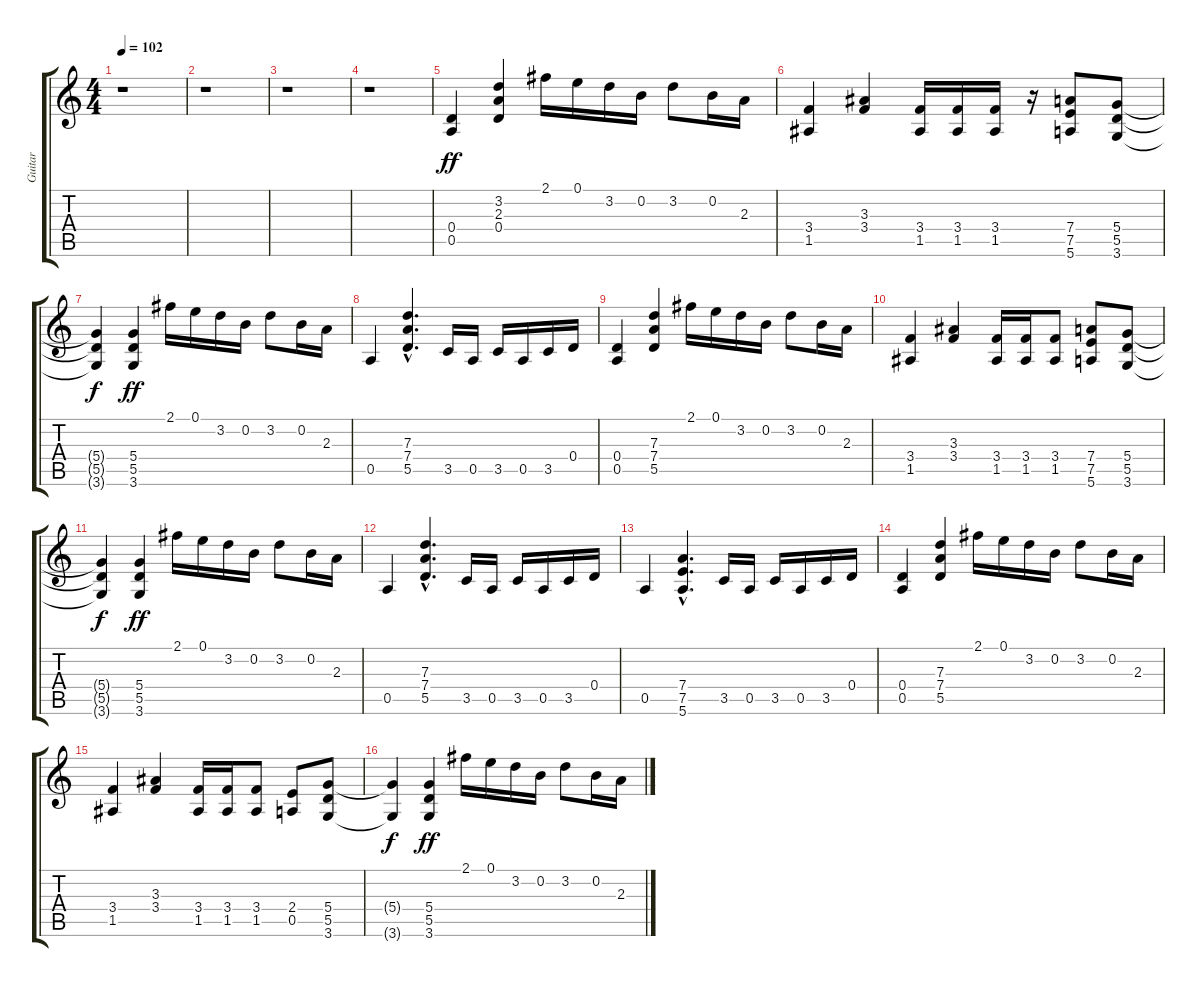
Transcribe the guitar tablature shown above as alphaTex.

\track ("Guitar " "Guitar ") {instrument distortionguitar}
\staff {score tabs}
\tuning (E4 B3 G3 D3 A2 E2) {hide}
\ts (4 4)
\tempo 102
\clef g2
\ks c
r.1{dy ff} |
r.1 |
r.1 |
r.1 |
(0.4 0.5).4 (3.2 2.3 0.4).4 2.1.16 0.1.16 3.2.16 0.2.16 3.2.8 0.2.16 2.3.16 |
(3.4 1.5).4 (3.3 3.4).4 (3.4 1.5).16 (3.4 1.5).16 (3.4 1.5).16 r.16 (7.4 7.5 5.6).8 (5.4 5.5 3.6).8 |
(5.4{t} 5.5{t} 3.6{t}).4{dy f} (5.4 5.5 3.6).4{dy ff} 2.1.16 0.1.16 3.2.16 0.2.16 3.2.8 0.2.16 2.3.16 |
0.5.4 (7.3{hac} 7.4{hac} 5.5{hac}).4{d} 3.5.16 0.5.16 3.5.16 0.5.16 3.5.16 0.4.16 |
(0.4 0.5).4 (7.3 7.4 5.5).4 2.1.16 0.1.16 3.2.16 0.2.16 3.2.8 0.2.16 2.3.16 |
(3.4 1.5).4 (3.3 3.4).4 (3.4 1.5).16 (3.4 1.5).16 (3.4 1.5).8 (7.4 7.5 5.6).8 (5.4 5.5 3.6).8 |
(5.4{t} 5.5{t} 3.6{t}).4{dy f} (5.4 5.5 3.6).4{dy ff} 2.1.16 0.1.16 3.2.16 0.2.16 3.2.8 0.2.16 2.3.16 |
0.5.4 (7.3{hac} 7.4{hac} 5.5{hac}).4{d} 3.5.16 0.5.16 3.5.16 0.5.16 3.5.16 0.4.16 |
0.5.4 (7.4{hac} 7.5{hac} 5.6{hac}).4{d} 3.5.16 0.5.16 3.5.16 0.5.16 3.5.16 0.4.16 |
(0.4 0.5).4 (7.3 7.4 5.5).4 2.1.16 0.1.16 3.2.16 0.2.16 3.2.8 0.2.16 2.3.16 |
(3.4 1.5).4 (3.3 3.4).4 (3.4 1.5).16 (3.4 1.5).16 (3.4 1.5).8 (2.4 0.5).8 (5.4 5.5 3.6).8 |
(5.4{t} 3.6{t}).4{dy f} (5.4 5.5 3.6).4{dy ff} 2.1.16 0.1.16 3.2.16 0.2.16 3.2.8 0.2.16 2.3.16
